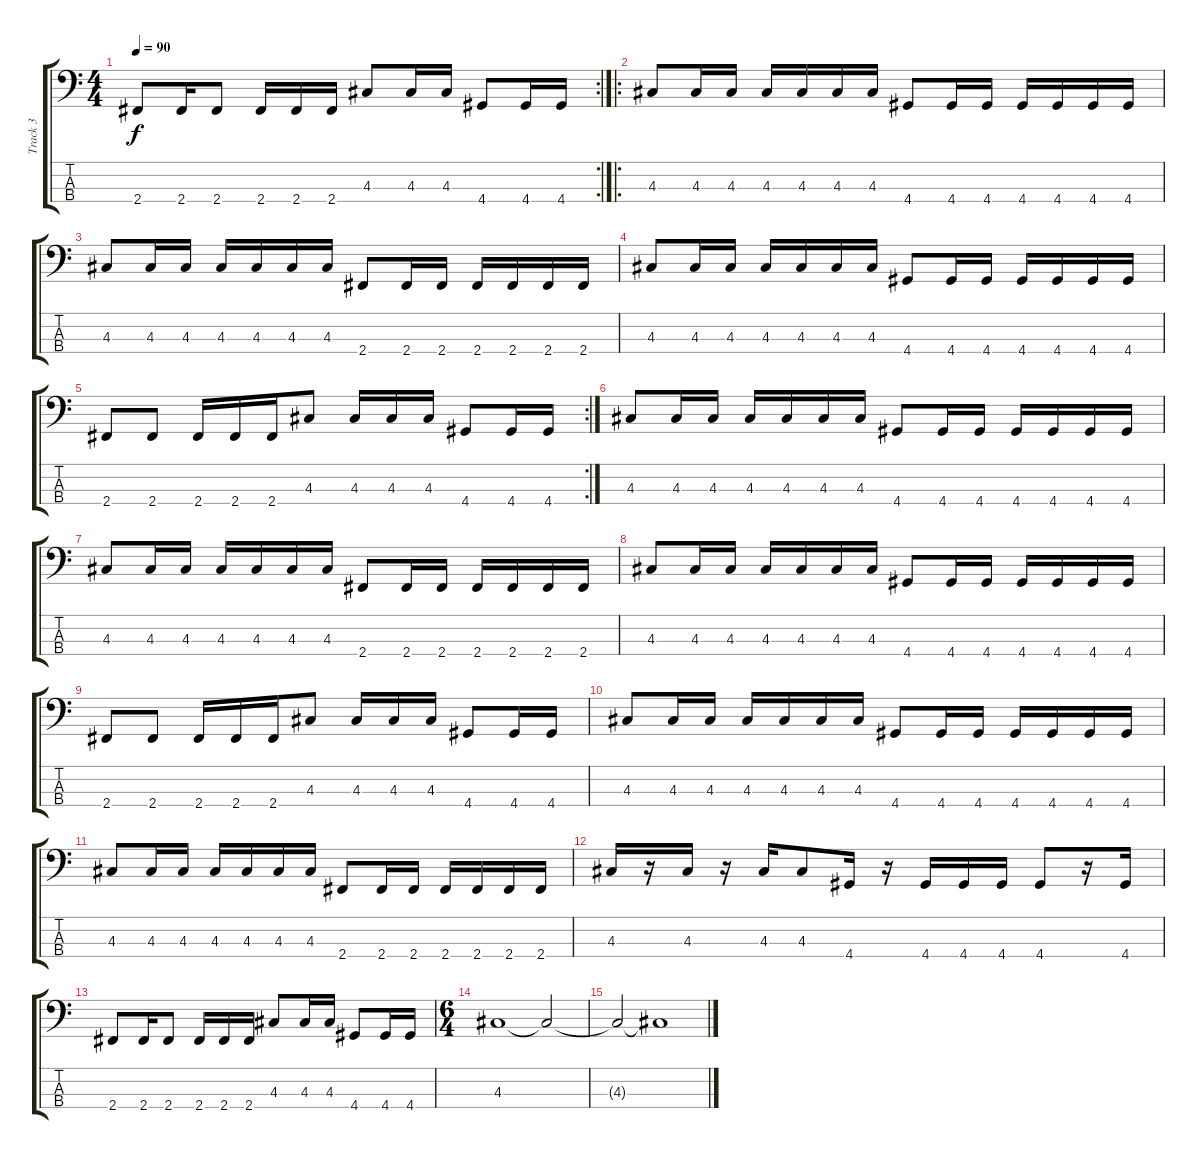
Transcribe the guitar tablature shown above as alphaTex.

\track ("Track 3" "Track 3") {instrument electricbassfinger}
\staff {score tabs}
\tuning (G2 D2 A1 E1) {hide}
\rc 2
\ts (4 4)
\tempo 90
\clef f4
\ks c
2.4.8{dy f} 2.4.16 2.4.8 2.4.16 2.4.16 2.4.16 4.3.8 4.3.16 4.3.16 4.4.8 4.4.16 4.4.16 |
\ro
4.3.8 4.3.16 4.3.16 4.3.16 4.3.16 4.3.16 4.3.16 4.4.8 4.4.16 4.4.16 4.4.16 4.4.16 4.4.16 4.4.16 |
4.3.8 4.3.16 4.3.16 4.3.16 4.3.16 4.3.16 4.3.16 2.4.8 2.4.16 2.4.16 2.4.16 2.4.16 2.4.16 2.4.16 |
4.3.8 4.3.16 4.3.16 4.3.16 4.3.16 4.3.16 4.3.16 4.4.8 4.4.16 4.4.16 4.4.16 4.4.16 4.4.16 4.4.16 |
\rc 2
2.4.8 2.4.8 2.4.16 2.4.16 2.4.16 4.3.8 4.3.16 4.3.16 4.3.16 4.4.8 4.4.16 4.4.16 |
4.3.8 4.3.16 4.3.16 4.3.16 4.3.16 4.3.16 4.3.16 4.4.8 4.4.16 4.4.16 4.4.16 4.4.16 4.4.16 4.4.16 |
4.3.8 4.3.16 4.3.16 4.3.16 4.3.16 4.3.16 4.3.16 2.4.8 2.4.16 2.4.16 2.4.16 2.4.16 2.4.16 2.4.16 |
4.3.8 4.3.16 4.3.16 4.3.16 4.3.16 4.3.16 4.3.16 4.4.8 4.4.16 4.4.16 4.4.16 4.4.16 4.4.16 4.4.16 |
2.4.8 2.4.8 2.4.16 2.4.16 2.4.16 4.3.8 4.3.16 4.3.16 4.3.16 4.4.8 4.4.16 4.4.16 |
4.3.8 4.3.16 4.3.16 4.3.16 4.3.16 4.3.16 4.3.16 4.4.8 4.4.16 4.4.16 4.4.16 4.4.16 4.4.16 4.4.16 |
4.3.8 4.3.16 4.3.16 4.3.16 4.3.16 4.3.16 4.3.16 2.4.8 2.4.16 2.4.16 2.4.16 2.4.16 2.4.16 2.4.16 |
4.3.16 r.16 4.3.16 r.16 4.3.16 4.3.8 4.4.16 r.16 4.4.16 4.4.16 4.4.16 4.4.8 r.16 4.4.16 |
2.4.8 2.4.16 2.4.8 2.4.16 2.4.16 2.4.16 4.3.8 4.3.16 4.3.16 4.4.8 4.4.16 4.4.16 |
\ts (6 4)
4.3.1 4.3{t}.2 |
4.3{t}.2 4.3{t}.1
